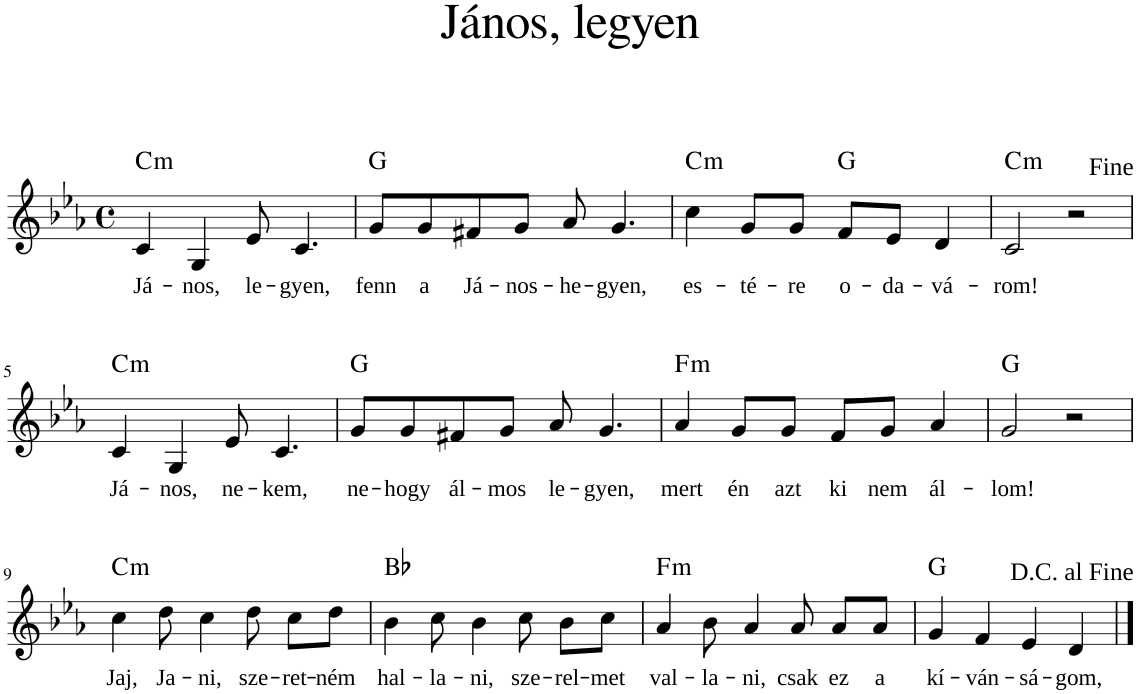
**kern	**text	**harte
*part1	*part1	*part1
*staff1	*staff1	*
*I"Piano	*	*
*I'Pno	*	*
*clefG2	*	*
*k[b-e-a-]	*	*
*M4/4	*	*
*met(c)	*	*
=1	=1	=1
!	!LO:LY:b	!LO:H:kt=m
4c/	Já-	C:min
!	!LO:LY:b	!
4G/	-nos,	.
!	!LO:LY:b	!
8e-/	le-	.
!	!LO:LY:b	!
4.c/	-gyen,	.
=2	=2	=2
!	!LO:LY:b	!
8g/L	fenn	G:maj
!	!LO:LY:b	!
8g/	a	.
!	!LO:LY:b	!
8f#X/	Já-	.
!	!LO:LY:b	!
8g/J	-nos-	.
!	!LO:LY:b	!
8a-/	-he-	.
!	!LO:LY:b	!
4.g/	-gyen,	.
=3	=3	=3
!	!LO:LY:b	!LO:H:kt=m
4cc\	es-	C:min
!	!LO:LY:b	!
8g/L	-té-	.
!	!LO:LY:b	!
8g/J	-re	.
!	!LO:LY:b	!
8f/L	o-	G:maj
!	!LO:LY:b	!
8e-/J	-da-	.
!	!LO:LY:b	!
4d/	-vá-	.
=4	=4	=4
!	!LO:LY:b	!LO:H:kt=m
2c/	-rom!	C:min
2r	.	.
!LO:TX:a:t=<font size="11.7074"/><font face="Times New Roman"/>Fine	!	!
!!LO:LB:g=z
=5	=5	=5
!	!LO:LY:b	!LO:H:kt=m
4c/	Já-	C:min
!	!LO:LY:b	!
4G/	-nos,	.
!	!LO:LY:b	!
8e-/	ne-	.
!	!LO:LY:b	!
4.c/	-kem,	.
=6	=6	=6
!	!LO:LY:b	!
8g/L	ne-	G:maj
!	!LO:LY:b	!
8g/	-hogy	.
!	!LO:LY:b	!
8f#X/	ál-	.
!	!LO:LY:b	!
8g/J	-mos	.
!	!LO:LY:b	!
8a-/	le-	.
!	!LO:LY:b	!
4.g/	-gyen,	.
=7	=7	=7
!	!LO:LY:b	!LO:H:kt=m
4a-/	mert	F:min
!	!LO:LY:b	!
8g/L	én	.
!	!LO:LY:b	!
8g/J	azt	.
!	!LO:LY:b	!
8f/L	ki	.
!	!LO:LY:b	!
8g/J	nem	.
!	!LO:LY:b	!
4a-/	ál-	.
=8	=8	=8
!	!LO:LY:b	!
2g/	-lom!	G:maj
2r	.	.
!!LO:LB:g=z
=9	=9	=9
!	!LO:LY:b	!LO:H:kt=m
4cc\	Jaj,	C:min
!	!LO:LY:b	!
8dd\	Ja-	.
!	!LO:LY:b	!
4cc\	-ni,	.
!	!LO:LY:b	!
8dd\	sze-	.
!	!LO:LY:b	!
8cc\L	-ret-	.
!	!LO:LY:b	!
8dd\J	-ném	.
=10	=10	=10
!	!LO:LY:b	!
4b-\	hal-	Bb:maj
!	!LO:LY:b	!
8cc\	-la-	.
!	!LO:LY:b	!
4b-\	-ni,	.
!	!LO:LY:b	!
8cc\	sze-	.
!	!LO:LY:b	!
8b-\L	-rel-	.
!	!LO:LY:b	!
8cc\J	-met	.
=11	=11	=11
!	!LO:LY:b	!LO:H:kt=m
4a-/	val-	F:min
!	!LO:LY:b	!
8b-\	-la-	.
!	!LO:LY:b	!
4a-/	-ni,	.
!	!LO:LY:b	!
8a-/	csak	.
!	!LO:LY:b	!
8a-/L	ez	.
!	!LO:LY:b	!
8a-/J	a	.
=12	=12	=12
!	!LO:LY:b	!
4g/	kí-	G:maj
!	!LO:LY:b	!
4f/	-ván-	.
!	!LO:LY:b	!
4e-/	-sá-	.
!	!LO:LY:b	!
4d/	-gom,	.
!LO:TX:a:t=<font size="11.7074"/><font face="Times New Roman"/>D.C. al Fine	!	!
==	==	==
*-	*-	*-
